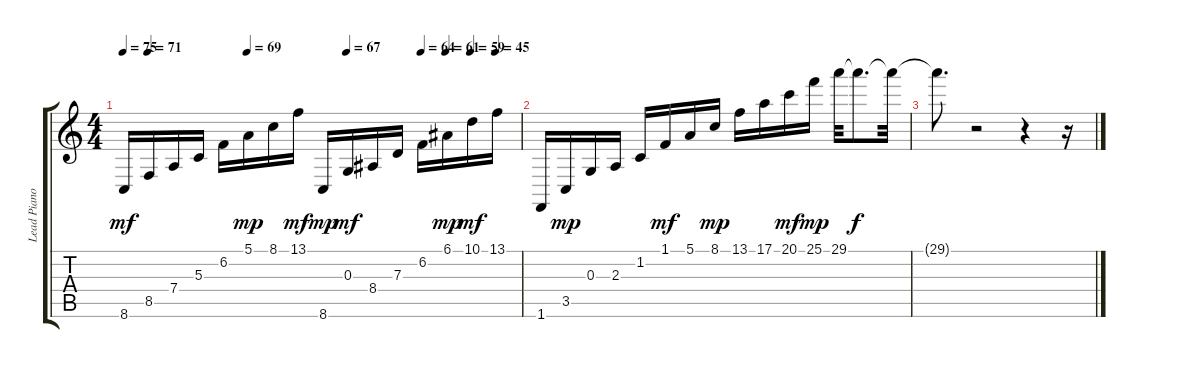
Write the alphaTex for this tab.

\track ("Lead Piano" "Lead Piano") {instrument acousticgrandpiano}
\staff {score tabs}
\tuning (E4 B3 G3 D3 A2 E2) {hide}
\ts (4 4)
\tempo 75
\tempo (71 0.0625)
\tempo (69 0.3125)
\tempo (67 0.5625)
\tempo (64 0.75)
\tempo (61 0.8125)
\tempo (59 0.875)
\tempo (45 0.9375)
\clef g2
\ks c
8.6.16{dy mf} 8.5.16 7.4.16 5.3.16 6.2.16 5.1.16{dy mp} 8.1.16 13.1.16{dy mf} 8.6.16{dy mp} 0.3.16{dy mf} 8.4.16 7.3.16 6.2.16 6.1.16{dy mp} 10.1.16{dy mf} 13.1.16 |
1.6.16 3.5.16{dy mp} 0.3.16 2.3.16 1.2.16 1.1.16{dy mf} 5.1.16 8.1.16{dy mp} 13.1.16 17.1.16 20.1.16{dy mf} 25.1.16{dy mp} 29.1.32 29.1{t}.8{d dy f} 29.1{t}.32 |
29.1{t}.8{d} r.2 r.4 r.16
